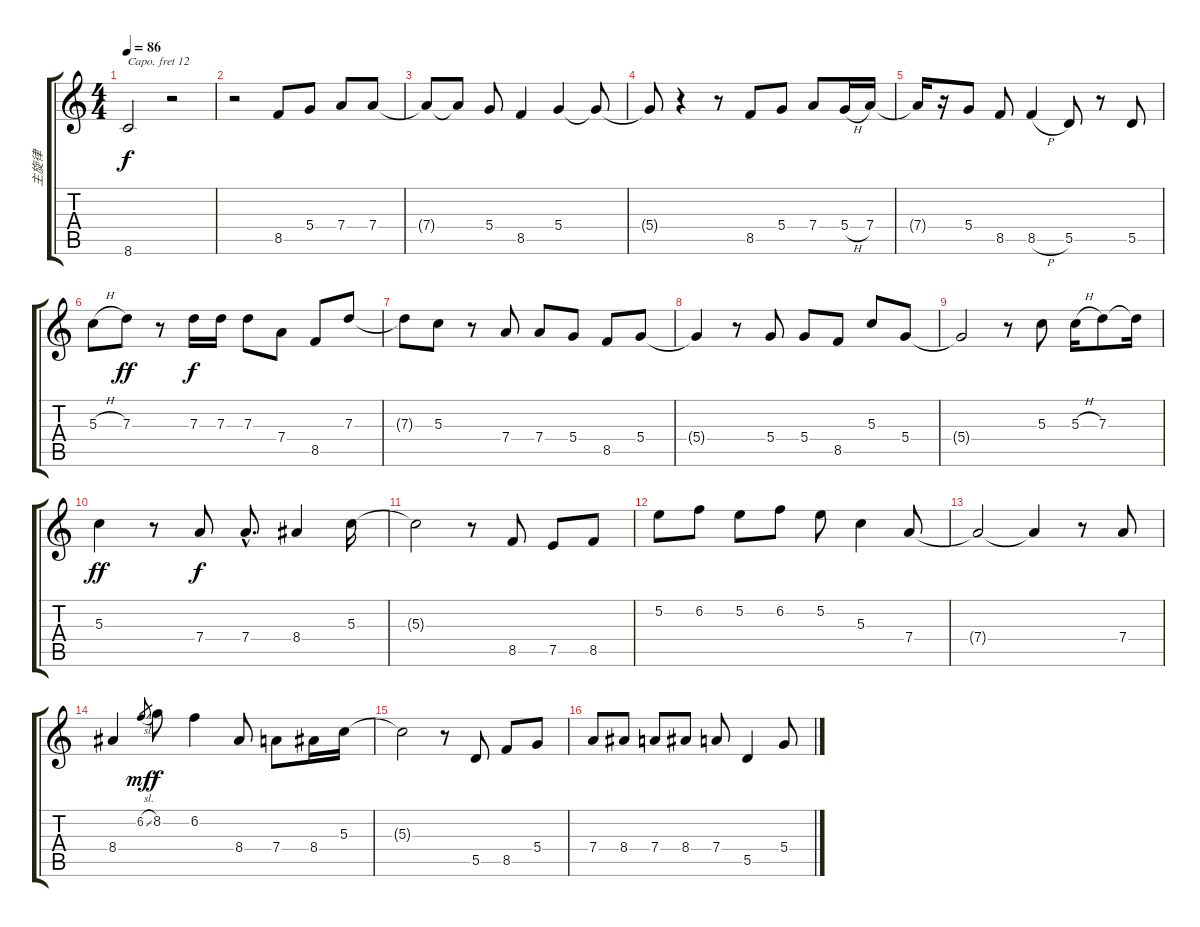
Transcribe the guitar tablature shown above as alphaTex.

\track ("主旋律" "主旋律") {instrument flute}
\staff {score tabs}
\capo 12
\tuning (E4 B3 G3 D3 A2 E2) {hide}
\ts (4 4)
\tempo 86
\clef g2
\ks c
8.6{t}.2{dy f} r.2 |
r.2 8.5.8 5.4.8 7.4.8 7.4.8 |
7.4{t}.8 7.4{t}.8 5.4.8 8.5.4 5.4.4 5.4{t}.8 |
5.4{t}.8 r.4 r.8 8.5.8 5.4.8 7.4.8 5.4{h}.16 7.4.16 |
7.4{t}.16 r.16 5.4.8 8.5.8 8.5{h}.4 5.5.8 r.8 5.5.8 |
5.3{h}.8 7.3.8{dy ff} r.8 7.3.16{dy f} 7.3.16 7.3.8 7.4.8 8.5.8 7.3.8 |
7.3{t}.8 5.3.8 r.8 7.4.8 7.4.8 5.4.8 8.5.8 5.4.8 |
5.4{t}.4 r.8 5.4.8 5.4.8 8.5.8 5.3.8 5.4.8 |
5.4{t}.2 r.8 5.3.8 5.3{h}.16 7.3.8 7.3{t}.16 |
5.3.4{dy ff} r.8 7.4.8{dy f} 7.4{hac}.8{d} 8.4.4 5.3.16 |
5.3{t}.2 r.8 8.5.8 7.5.8 8.5.8 |
5.2.8 6.2.8 5.2.8 6.2.8 5.2.8 5.3.4 7.4.8 |
7.4{t}.2 7.4{t}.4 r.8 7.4.8 |
8.4.4 6.2{sl}.8{gr dy mf} 8.2.8{dy f} 6.2.4 8.4.8 7.4.8 8.4.16 5.3.16 |
5.3{t}.2 r.8 5.5.8 8.5.8 5.4.8 |
7.4.8 8.4.8 7.4.8 8.4.8 7.4.8 5.5.4 5.4.8
